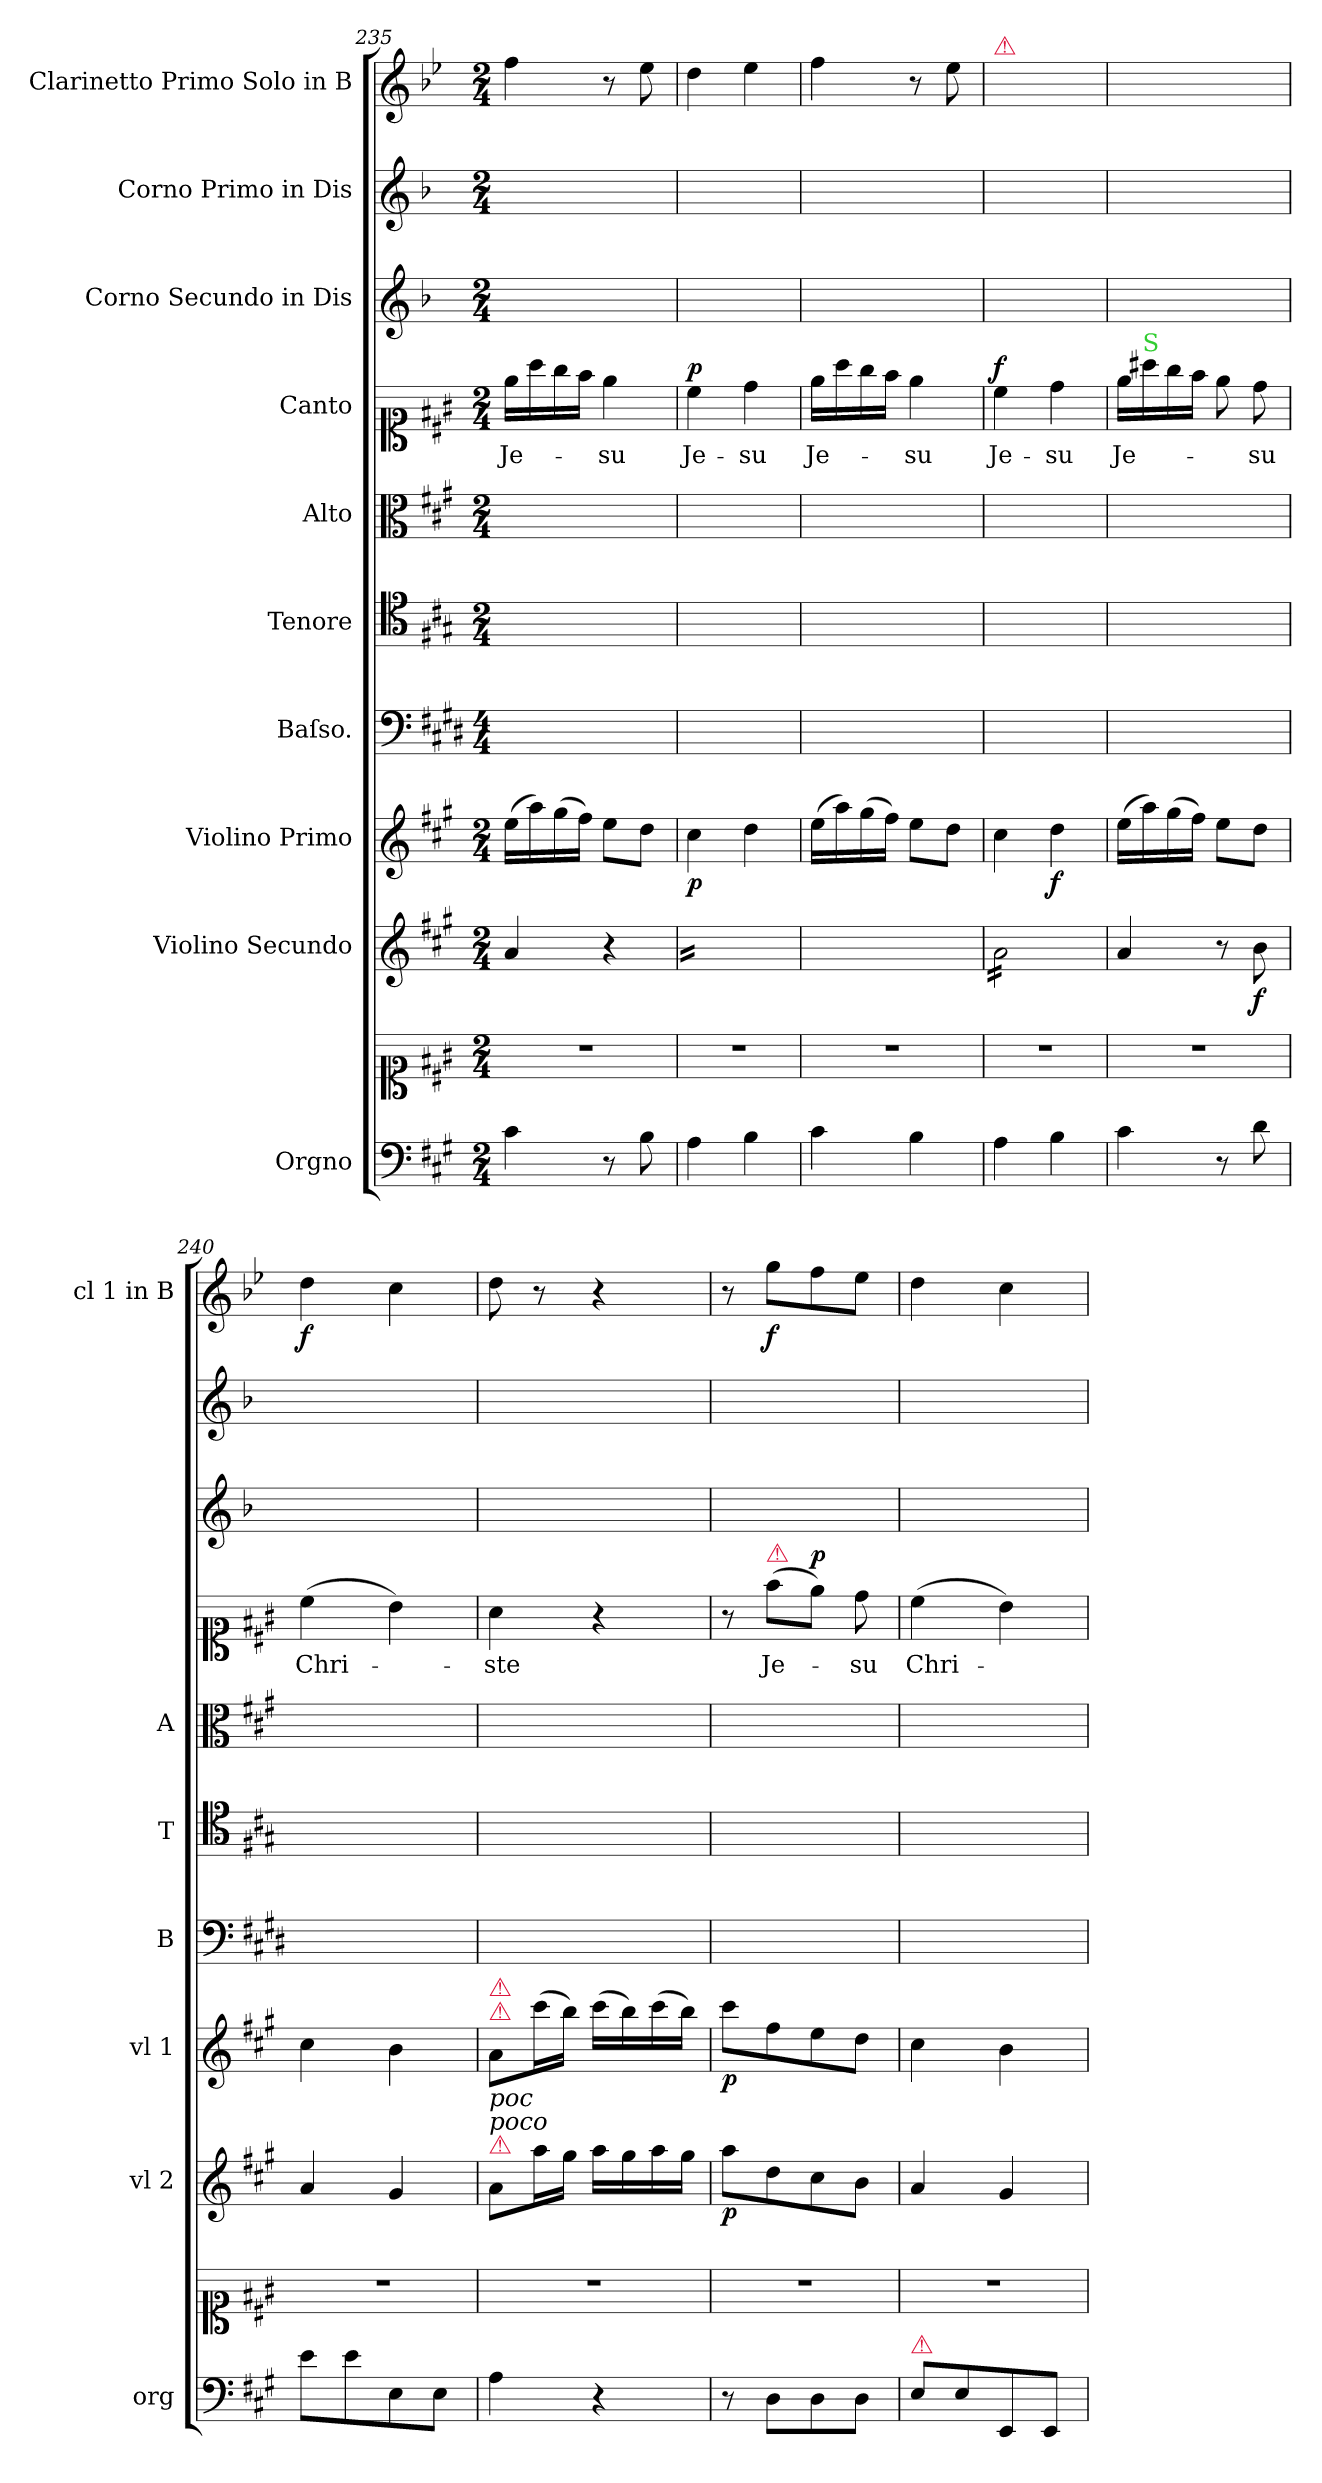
**kern	**kern	**kern	**dynam	**kern	**dynam	**kern	**kern	**kern	**kern	**text	**dynam	**kern	**kern	**kern	**dynam
*part10	*part10	*part9	*part9	*part8	*part8	*part7	*part6	*part5	*part4	*part4	*part4	*part3	*part2	*part1	*part1
*staff11	*staff10	*staff9	*staff9	*staff8	*staff8	*staff7	*staff6	*staff5	*staff4	*staff4	*staff4	*staff3	*staff2	*staff1	*staff1
*I"Orgno	*	*I"Violino Secundo	*	*I"Violino Primo	*	*I"Baſso.	*I"Tenore	*I"Alto	*I"Canto	*	*	*I"Corno Secundo in Dis	*I"Corno Primo in Dis	*I"Clarinetto Primo Solo in B	*
*I'org	*	*I'vl 2	*	*I'vl 1	*	*I'B	*I'T	*I'A	*	*	*	*	*	*I'cl 1 in B	*
*clefF4	*clefC1	*clefG2	*	*clefG2	*	*clefF4	*clefC4	*clefC3	*clefC1	*	*	*clefG2	*clefG2	*clefG2	*
*	*	*	*	*	*	*	*	*	*	*	*	*ITrd5c8	*ITrd5c8	*ITrd1c1	*
*k[f#c#g#]	*k[f#c#g#]	*k[f#c#g#]	*	*k[f#c#g#]	*	*k[f#c#g#d#]	*k[f#c#g#]	*k[f#c#g#]	*k[f#c#g#]	*	*	*k[f#c#g#]	*k[f#c#g#]	*k[f#c#g#]	*
*M2/4	*M2/4	*M2/4	*	*M2/4	*	*M4/4	*M2/4	*M2/4	*M2/4	*	*	*M2/4	*M2/4	*M2/4	*
=235	=235	=235	=235	=235	=235	=235	=235	=235	=235	=235	=235	=235	=235	=235	=235
4c#\	2r	4a/	.	(16ee\LL	.	2ryy	2ryy	2ryy	16ee\LL	Je-	.	2ryy	2ryy	4ee\	.
.	.	.	.	16aa\)	.	.	.	.	16aa\	.	.	.	.	.	.
.	.	.	.	(16gg#\	.	.	.	.	16gg#\	.	.	.	.	.	.
.	.	.	.	16ff#\JJ)	.	.	.	.	16ff#\JJ	.	.	.	.	.	.
8r	.	4r	.	8ee\L	.	.	.	.	4ee\	-su	.	.	.	8r	.
8B\	.	.	.	8dd\J	.	.	.	.	.	.	.	.	.	8dd\	.
=236	=236	=236	=236	=236	=236	=236	=236	=236	=236	=236	=236	=236	=236	=236	=236
!	!	!LO:TX:a:color=crimson:t=⚠	!	!	!	!	!	!	!	!	!	!	!	!	!
!	!	!	!	!	!	!	!	!	!	!LO:LY:i	!LO:DY:b	!	!	!	!
*	*	*tremolo	*	*	*	*	*	*	*	*	*	*	*	*	*
4A\	2r	16a\yyLL	.	4cc#\	p	2ryy	2ryy	2ryy	4cc#\	Je-	p	2ryy	2ryy	4cc#\	.
.	.	16a\yy	.	.	.	.	.	.	.	.	.	.	.	.	.
.	.	16a\yy	.	.	.	.	.	.	.	.	.	.	.	.	.
.	.	16a\yy	.	.	.	.	.	.	.	.	.	.	.	.	.
!	!	!	!	!	!	!	!	!	!	!LO:LY:i	!	!	!	!	!
4B\	.	16a\yy	.	4dd\	.	.	.	.	4dd\	-su	.	.	.	4dd\	.
.	.	16a\yy	.	.	.	.	.	.	.	.	.	.	.	.	.
.	.	16a\yy	.	.	.	.	.	.	.	.	.	.	.	.	.
.	.	16a\yyJJ	.	.	.	.	.	.	.	.	.	.	.	.	.
*	*	*Xtremolo	*	*	*	*	*	*	*	*	*	*	*	*	*
=237	=237	=237	=237	=237	=237	=237	=237	=237	=237	=237	=237	=237	=237	=237	=237
!	!	!	!	!	!	!	!	!	!	!LO:LY:i	!	!	!	!	!
4c#\	2r	4a/yy	.	(16ee\LL	.	2ryy	2ryy	2ryy	16ee\LL	Je-	.	2ryy	2ryy	4ee\	.
.	.	.	.	16aa\)	.	.	.	.	16aa\	.	.	.	.	.	.
.	.	.	.	(16gg#\	.	.	.	.	16gg#\	.	.	.	.	.	.
.	.	.	.	16ff#\JJ)	.	.	.	.	16ff#\JJ	.	.	.	.	.	.
!	!	!	!	!	!	!	!	!	!	!LO:LY:i	!	!	!	!	!
4B\	.	4ryy	.	8ee\L	.	.	.	.	4ee\	-su	.	.	.	8r	.
.	.	.	.	8dd\J	.	.	.	.	.	.	.	.	.	8dd\	.
=238	=238	=238	=238	=238	=238	=238	=238	=238	=238	=238	=238	=238	=238	=238	=238
!	!	!	!	!	!	!	!	!	!	!	!	!	!	!LO:TX:a:color=crimson:t=⚠	!
!	!	!	!	!	!	!	!	!	!	!LO:LY:i	!LO:DY:b	!	!	!	!
*	*	*tremolo	*	*	*	*	*	*	*	*	*	*	*	*	*
4A\	2r	16a\LL	.	4cc#\	.	2ryy	2ryy	2ryy	4cc#\	Je-	f	2ryy	2ryy	4cc#\yy	.
.	.	16a\	.	.	.	.	.	.	.	.	.	.	.	.	.
.	.	16a\	.	.	.	.	.	.	.	.	.	.	.	.	.
.	.	16a\	.	.	.	.	.	.	.	.	.	.	.	.	.
!	!	!	!	!	!	!	!	!	!	!LO:LY:i	!	!	!	!	!
4B\	.	16a\	.	4dd\	f	.	.	.	4dd\	-su	.	.	.	4dd\yy	.
.	.	16a\	.	.	.	.	.	.	.	.	.	.	.	.	.
.	.	16a\	.	.	.	.	.	.	.	.	.	.	.	.	.
.	.	16a\JJ	.	.	.	.	.	.	.	.	.	.	.	.	.
*	*	*Xtremolo	*	*	*	*	*	*	*	*	*	*	*	*	*
=239	=239	=239	=239	=239	=239	=239	=239	=239	=239	=239	=239	=239	=239	=239	=239
4c#\	2r	4a/	.	(16ee\LL	.	2ryy	2ryy	2ryy	16ee\LL	Je-	.	2ryy	2ryy	4ee\yy	.
!	!	!	!	!	!	!	!	!	!LO:TX:a:color=limegreen:t=S	!	!	!	!	!	!
.	.	.	.	16aa\)	.	.	.	.	16aa#X\	.	.	.	.	.	.
.	.	.	.	(16gg#\	.	.	.	.	16gg#\	.	.	.	.	.	.
.	.	.	.	16ff#\JJ)	.	.	.	.	16ff#\JJ	.	.	.	.	.	.
8r	.	8r	.	8ee\L	.	.	.	.	8ee\	.	.	.	.	8ryy	.
8d\	.	8b\	f	8dd\J	.	.	.	.	8dd\	-su	.	.	.	8dd\yy	.
=240	=240	=240	=240	=240	=240	=240	=240	=240	=240	=240	=240	=240	=240	=240	=240
8e\L	2r	4a/	.	4cc#\	.	2ryy	2ryy	2ryy	(4cc#\	Chri-	.	2ryy	2ryy	4cc#\	f
8e\	.	.	.	.	.	.	.	.	.	.	.	.	.	.	.
8E\	.	4g#/	.	4b\	.	.	.	.	4b\)	.	.	.	.	4b\	.
8E\J	.	.	.	.	.	.	.	.	.	.	.	.	.	.	.
=241	=241	=241	=241	=241	=241	=241	=241	=241	=241	=241	=241	=241	=241	=241	=241
!	!	!	!	!LO:TX:b:i:t=poc	!	!	!	!	!	!	!	!	!	!	!
!	!	!	!	!LO:TX:a:color=crimson:t=⚠	!	!	!	!	!	!	!	!	!	!	!
!	!	!	!	!LO:TX:a:color=crimson:t=⚠	!	!	!	!	!	!	!	!	!	!	!
!	!	!LO:TX:a:color=crimson:t=⚠	!	!	!	!	!	!	!	!	!	!	!	!	!
!	!	!LO:TX:a:i:t=poco	!	!	!	!	!	!	!	!	!	!	!	!	!
4A\	2r	8a/L	.	8a/L	.	2ryy	2ryy	2ryy	4a\	-ste	.	2ryy	2ryy	8cc#\	.
.	.	16aa\L	.	(16ccc#\L	.	.	.	.	.	.	.	.	.	8r	.
.	.	16gg#\JJ	.	16bb\JJ)	.	.	.	.	.	.	.	.	.	.	.
4r	.	16aa\LL	.	(16ccc#\LL	.	.	.	.	4r	.	.	.	.	4r	.
.	.	16gg#\	.	16bb\)	.	.	.	.	.	.	.	.	.	.	.
.	.	16aa\	.	(16ccc#\	.	.	.	.	.	.	.	.	.	.	.
.	.	16gg#\JJ	.	16bb\JJ)	.	.	.	.	.	.	.	.	.	.	.
=242	=242	=242	=242	=242	=242	=242	=242	=242	=242	=242	=242	=242	=242	=242	=242
8r	2r	8aa\L	p	8ccc#\L	p	2ryy	2ryy	2ryy	8r	.	.	2ryy	2ryy	8r	.
!	!	!	!	!	!	!	!	!	!LO:TX:a:color=crimson:t=⚠	!	!	!	!	!	!
8D\L	.	8dd\	.	8ff#\	.	.	.	.	(8ff#\L	Je-	.	.	.	8ff#\L	f
!	!	!	!	!	!	!	!	!	!	!	!LO:DY:b	!	!	!	!
8D\	.	8cc#\	.	8ee\	.	.	.	.	8ee\J)	.	p	.	.	8ee\	.
8D\J	.	8b\J	.	8dd\J	.	.	.	.	8dd\	-su	.	.	.	8dd\J	.
=243	=243	=243	=243	=243	=243	=243	=243	=243	=243	=243	=243	=243	=243	=243	=243
!LO:TX:a:color=crimson:t=⚠	!	!	!	!	!	!	!	!	!	!	!	!	!	!	!
8E\L	2r	4a/	.	4cc#\	.	2ryy	2ryy	2ryy	(4cc#\	Chri-	.	2ryy	2ryy	4cc#\	.
8E\	.	.	.	.	.	.	.	.	.	.	.	.	.	.	.
8EE/	.	4g#/	.	4b\	.	.	.	.	4b\)	.	.	.	.	4b\	.
8EE/J	.	.	.	.	.	.	.	.	.	.	.	.	.	.	.
=	=	=	=	=	=	=	=	=	=	=	=	=	=	=	=
*-	*-	*-	*-	*-	*-	*-	*-	*-	*-	*-	*-	*-	*-	*-	*-
